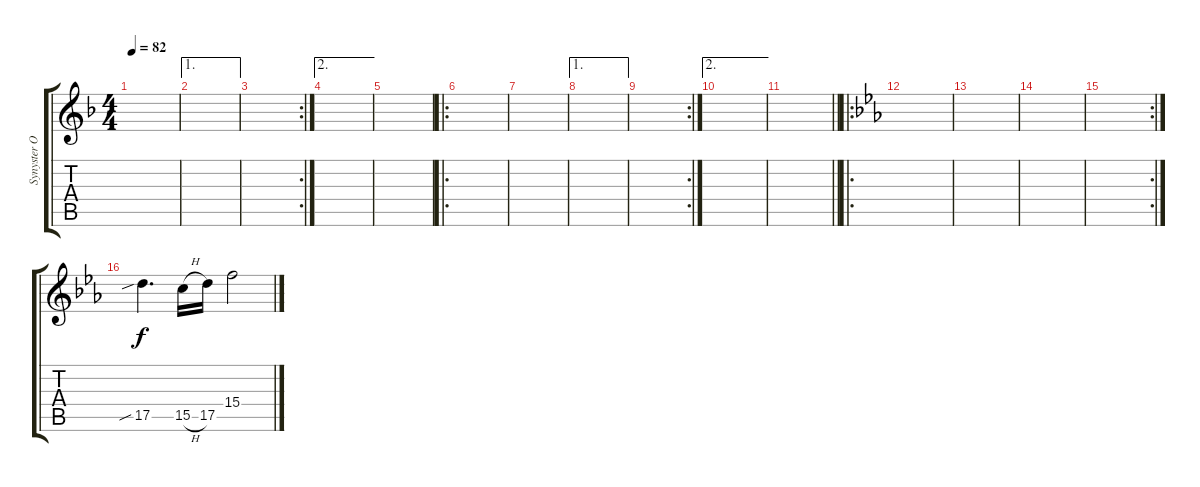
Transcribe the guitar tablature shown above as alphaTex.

\track ("Synyster OverDub" "Synyster O") {instrument distortionguitar}
\staff {score tabs}
\tuning (E4 B3 G3 D3 A2 D2) {hide}
\ts (4 4)
\tempo 82
\clef g2
\ks f
|
\ae 1
|
\rc 2
|
\ae 2
|
|
\ro
|
|
\ae 1
|
\rc 2
|
\ae 2
|
\barLineRight lightlight
|
\ro
\ks eb
|
|
|
\rc 2
|
17.5{sib}.4{d instrument distortionguitar} 15.5{h}.16 17.5.16 15.4.2
